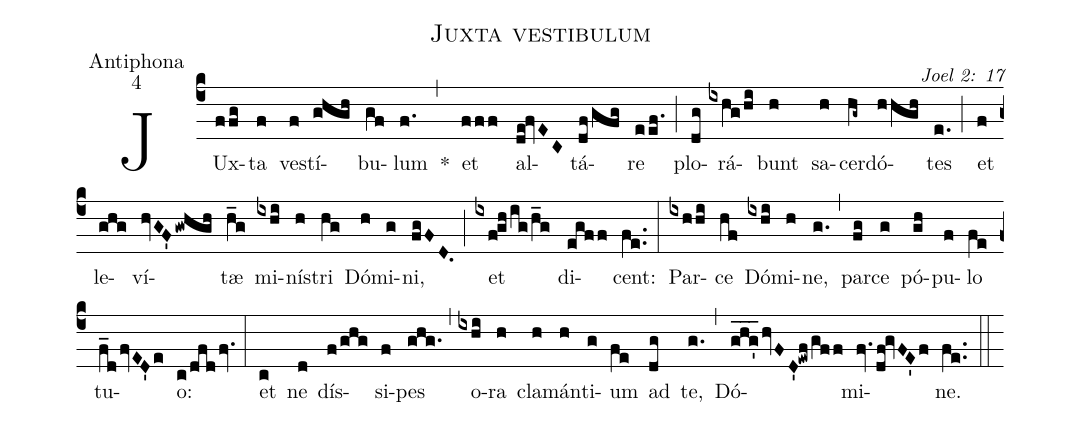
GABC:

name: Juxta vestibulum;
office-part: Antiphona;
mode: 4;
commentary: Joel 2: 17;
%%
(c4) JUx(ffg)ta(f) ves(f)tí(ghgh)bu(gf)lum(f.) *(,) et(fff) al(de!fvEC)tá(df/gfg)re(eef.) (;) plo(dg)rá(ixhg/hi)bunt(h) sa(h)cer(hg~)dó(hhgh)tes(e.) (;) et(f) le(ghg)ví(hvGF'gwhgh)tæ(h_g) mi(ixhi)nís(h)tri(hg) Dó(h)mi(g)ni,(fgFD.) (;) et(ixf!gh/ig/h_g) di(egff)cent:(fe..) (:)
Par(ixhhi)ce(hf) Dó(ixhi)mi(h)ne,(g.) (,) par(fg)ce(g) pó(gh)pu(f)lo(fe) tu(f_d/fvED'e)o:(c/dfdfv.) (:)
et(c) ne(d) dís(f/ghg)si(f)pes(ghg.) (,) o(ixhi)ra(h) cla(h)mán(h)ti(g)um(fe) ad(dg) te,(g.) (,) Dó(ghg'___/hvFD'!ewf/gff)mi(fv.df!gvFE'f)ne.(fe..) (::)
